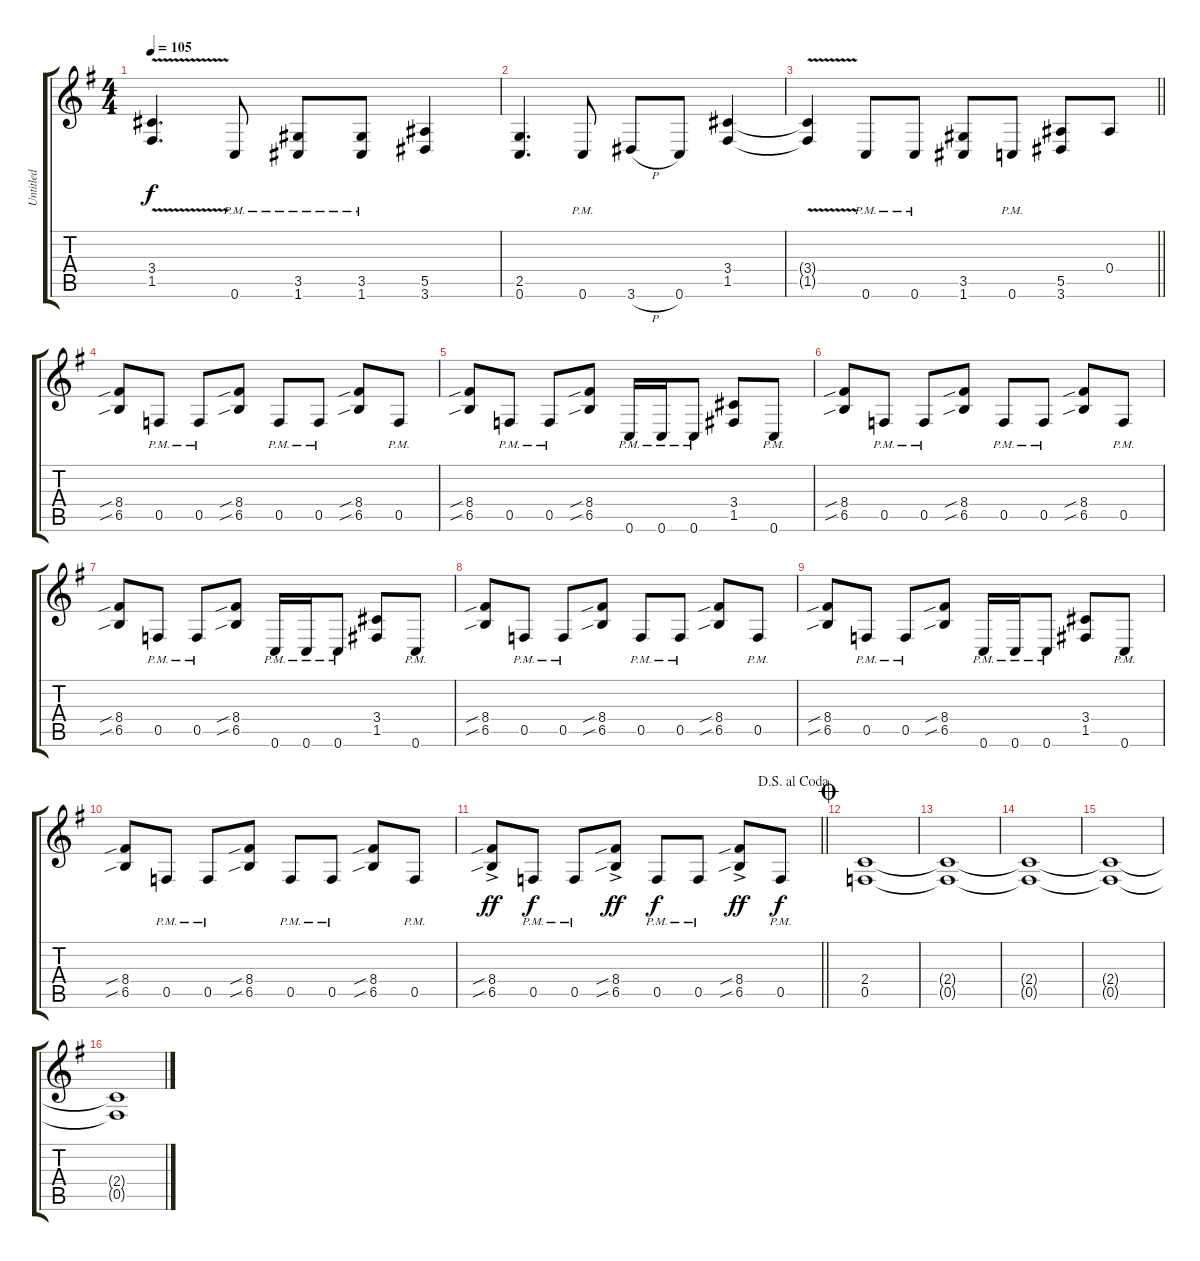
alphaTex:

\track ("Untitled" "Untitled") {instrument distortionguitar}
\staff {score tabs}
\tuning (C4 G3 Eb3 Bb2 F2 C2) {hide}
\ts (4 4)
\tempo 105
\clef g2
\ks g
(3.4{v t} 1.5{v t}).4{d dy f} 0.6{pm}.8 (3.5{pm} 1.6{pm}).8 (3.5{pm} 1.6{pm}).8 (5.5 3.6).4 |
(2.5 0.6).4{d} 0.6{pm}.8 3.6{h}.8 0.6.8 (3.4 1.5).4 |
\barLineRight lightlight
(3.4{v t} 1.5{v t}).4 0.6{pm}.8 0.6{pm}.8 (3.5 1.6).8 0.6{pm}.8 (5.5 3.6).8 0.4.8 |
(8.4{sib} 6.5{sib}).8 0.5{pm}.8 0.5{pm}.8 (8.4{sib} 6.5{sib}).8 0.5{pm}.8 0.5{pm}.8 (8.4{sib} 6.5{sib}).8 0.5{pm}.8 |
(8.4{sib} 6.5{sib}).8 0.5{pm}.8 0.5{pm}.8 (8.4{sib} 6.5{sib}).8 0.6{pm}.16 0.6{pm}.16 0.6{pm}.8 (3.4 1.5).8 0.6{pm}.8 |
(8.4{sib} 6.5{sib}).8 0.5{pm}.8 0.5{pm}.8 (8.4{sib} 6.5{sib}).8 0.5{pm}.8 0.5{pm}.8 (8.4{sib} 6.5{sib}).8 0.5{pm}.8 |
(8.4{sib} 6.5{sib}).8 0.5{pm}.8 0.5{pm}.8 (8.4{sib} 6.5{sib}).8 0.6{pm}.16 0.6{pm}.16 0.6{pm}.8 (3.4 1.5).8 0.6{pm}.8 |
(8.4{sib} 6.5{sib}).8 0.5{pm}.8 0.5{pm}.8 (8.4{sib} 6.5{sib}).8 0.5{pm}.8 0.5{pm}.8 (8.4{sib} 6.5{sib}).8 0.5{pm}.8 |
(8.4{sib} 6.5{sib}).8 0.5{pm}.8 0.5{pm}.8 (8.4{sib} 6.5{sib}).8 0.6{pm}.16 0.6{pm}.16 0.6{pm}.8 (3.4 1.5).8 0.6{pm}.8 |
(8.4{sib} 6.5{sib}).8 0.5{pm}.8 0.5{pm}.8 (8.4{sib} 6.5{sib}).8 0.5{pm}.8 0.5{pm}.8 (8.4{sib} 6.5{sib}).8 0.5{pm}.8 |
\jump dalsegnoalcoda
\barLineRight lightlight
(8.4{sib ac} 6.5{sib ac}).8{dy ff} 0.5{pm}.8{dy f} 0.5{pm}.8 (8.4{sib ac} 6.5{sib ac}).8{dy ff} 0.5{pm}.8{dy f} 0.5{pm}.8 (8.4{sib ac} 6.5{sib ac}).8{dy ff} 0.5{pm}.8{dy f} |
\jump coda
(2.4 0.5).1 |
(2.4{t} 0.5{t}).1 |
(2.4{t} 0.5{t}).1 |
(2.4{t} 0.5{t}).1 |
(2.4{t} 0.5{t}).1
